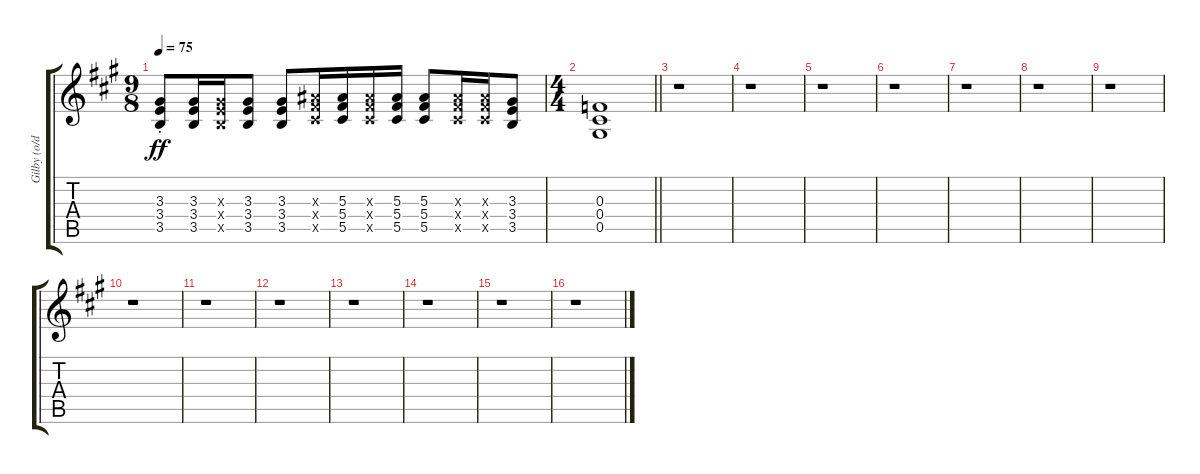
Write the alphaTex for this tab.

\track ("Gilby (o/d rhythm)" "Gilby (o/d") {instrument overdrivenguitar}
\staff {score tabs}
\tuning (Db4 Ab3 F3 Db3 Ab2 Db2) {hide}
\ts (9 8)
\tempo 75
\clef g2
\ks a
(3.3{st} 3.4{st} 3.5{st}).8{dy ff} (3.3 3.4 3.5).16 (3.3{x} 3.4{x} 3.5{x}).16 (3.3 3.4 3.5).8 (3.3 3.4 3.5).8 (5.3{x} 5.4{x} 5.5{x}).16 (5.3 5.4 5.5).16 (5.3{x} 5.4{x} 5.5{x}).16 (5.3 5.4 5.5).16 (5.3 5.4 5.5).8 (5.3{x} 5.4{x} 5.5{x}).16 (5.3{x} 5.4{x} 5.5{x}).16 (3.3 3.4 3.5).8 |
\ts (4 4)
\barLineRight lightlight
(0.3 0.4 0.5).1 |
r.1 |
r.1 |
r.1 |
r.1 |
r.1 |
r.1 |
r.1 |
r.1 |
r.1 |
r.1 |
r.1 |
r.1 |
r.1 |
r.1
